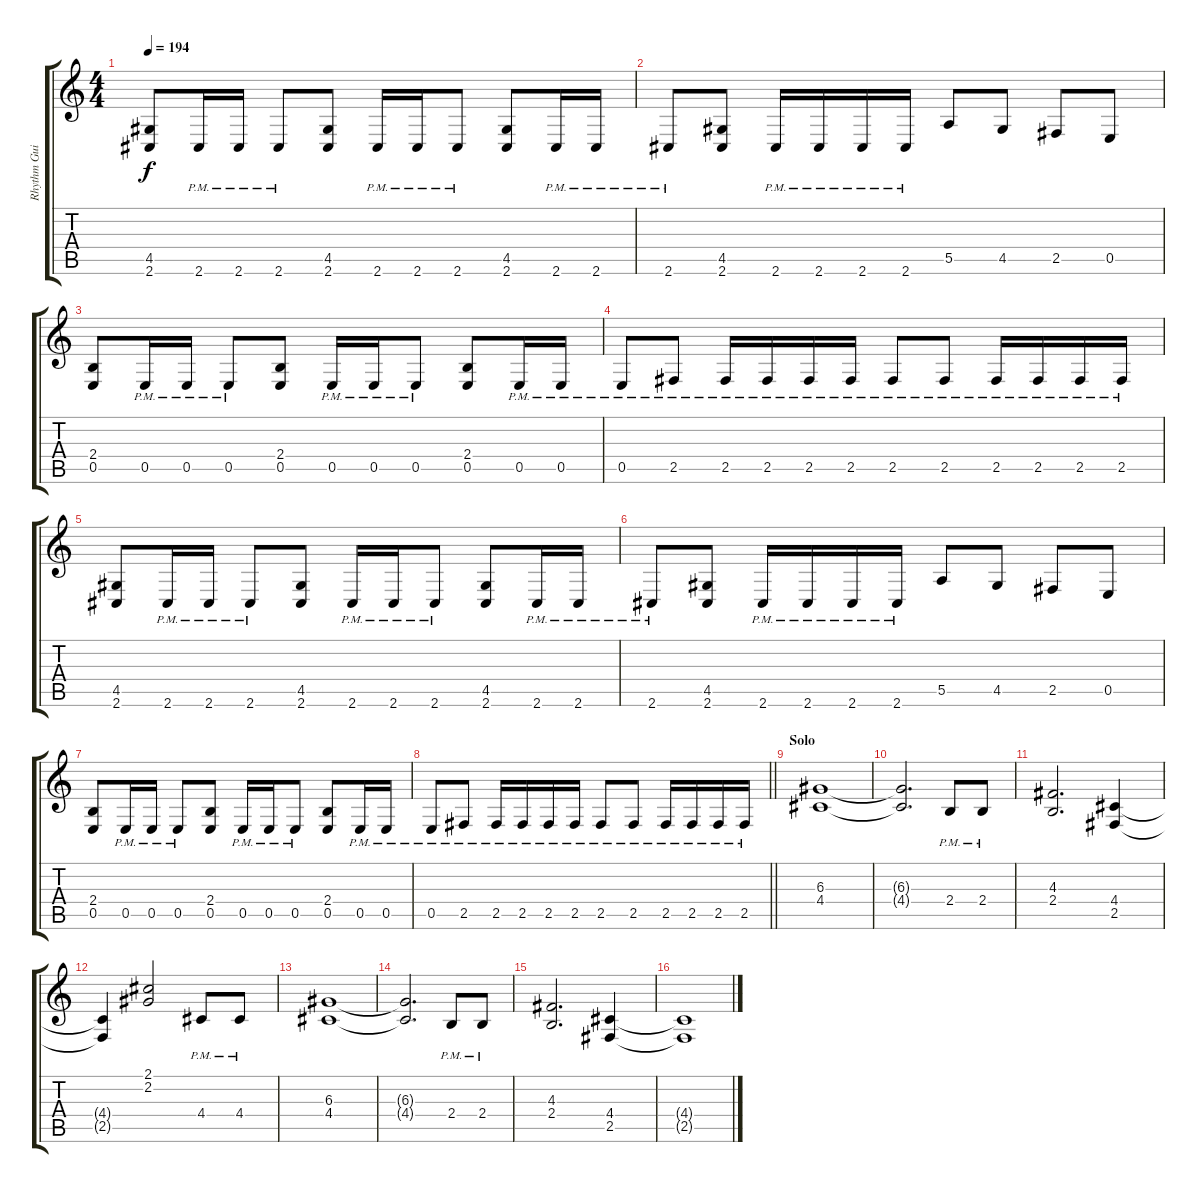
\track ("Rhythm Guitar" "Rhythm Gui") {instrument distortionguitar}
\staff {score tabs}
\tuning (B3 Gb3 D3 A2 E2 B1) {hide}
\ts (4 4)
\tempo 194
\clef g2
\ks c
(4.5 2.6).8{dy f} 2.6{pm}.16 2.6{pm}.16 2.6{pm}.8 (4.5 2.6).8 2.6{pm}.16 2.6{pm}.16 2.6{pm}.8 (4.5 2.6).8 2.6{pm}.16 2.6{pm}.16 |
2.6{pm}.8 (4.5 2.6).8 2.6{pm}.16 2.6{pm}.16 2.6{pm}.16 2.6{pm}.16 5.5.8 4.5.8 2.5.8 0.5.8 |
(2.4 0.5).8 0.5{pm}.16 0.5{pm}.16 0.5{pm}.8 (2.4 0.5).8 0.5{pm}.16 0.5{pm}.16 0.5{pm}.8 (2.4 0.5).8 0.5{pm}.16 0.5{pm}.16 |
0.5{pm}.8 2.5{pm}.8 2.5{pm}.16 2.5{pm}.16 2.5{pm}.16 2.5{pm}.16 2.5{pm}.8 2.5{pm}.8 2.5{pm}.16 2.5{pm}.16 2.5{pm}.16 2.5{pm}.16 |
(4.5 2.6).8 2.6{pm}.16 2.6{pm}.16 2.6{pm}.8 (4.5 2.6).8 2.6{pm}.16 2.6{pm}.16 2.6{pm}.8 (4.5 2.6).8 2.6{pm}.16 2.6{pm}.16 |
2.6{pm}.8 (4.5 2.6).8 2.6{pm}.16 2.6{pm}.16 2.6{pm}.16 2.6{pm}.16 5.5.8 4.5.8 2.5.8 0.5.8 |
(2.4 0.5).8 0.5{pm}.16 0.5{pm}.16 0.5{pm}.8 (2.4 0.5).8 0.5{pm}.16 0.5{pm}.16 0.5{pm}.8 (2.4 0.5).8 0.5{pm}.16 0.5{pm}.16 |
\barLineRight lightlight
0.5{pm}.8 2.5{pm}.8 2.5{pm}.16 2.5{pm}.16 2.5{pm}.16 2.5{pm}.16 2.5{pm}.8 2.5{pm}.8 2.5{pm}.16 2.5{pm}.16 2.5{pm}.16 2.5{pm}.16 |
\section ("" "Solo")
(6.3 4.4).1 |
(6.3{t} 4.4{t}).2{d} 2.4{pm}.8 2.4{pm}.8 |
(4.3 2.4).2{d} (4.4 2.5).4 |
(4.4{t} 2.5{t}).4 (2.1 2.2).2 4.4{pm}.8 4.4{pm}.8 |
(6.3 4.4).1 |
(6.3{t} 4.4{t}).2{d} 2.4{pm}.8 2.4{pm}.8 |
(4.3 2.4).2{d} (4.4 2.5).4 |
(4.4{t} 2.5{t}).1
